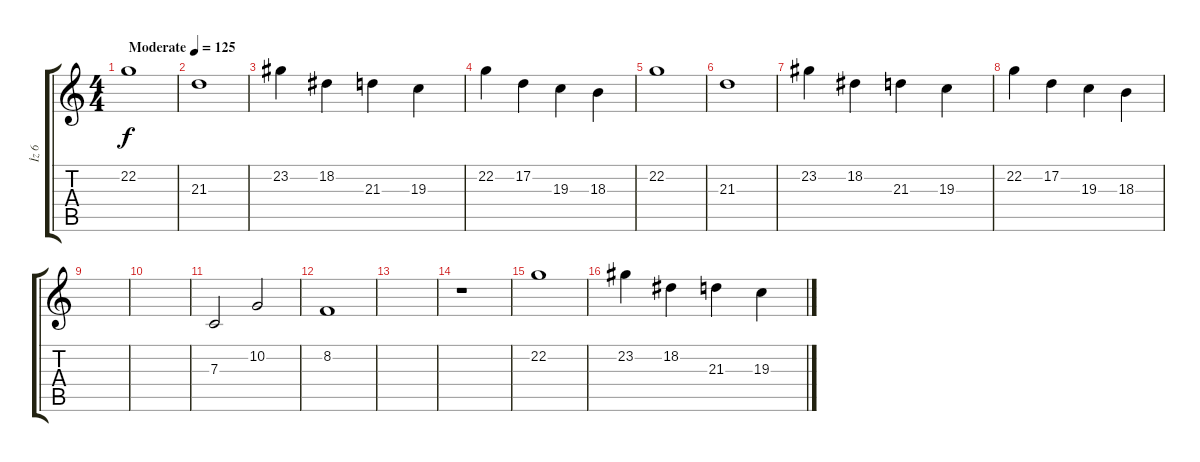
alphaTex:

\track ("İz 6" "İz 6") {instrument stringensemble2}
\staff {score tabs}
\tuning (D4 A3 F3 C3 G2 C2) {hide}
\ts (4 4)
\tempo (125 "Moderate")
\clef g2
\ks c
22.2.1{dy f instrument stringensemble2} |
21.3.1 |
23.2.4 18.2.4 21.3.4 19.3.4 |
22.2.4 17.2.4 19.3.4 18.3.4 |
22.2.1 |
21.3.1 |
23.2.4 18.2.4 21.3.4 19.3.4 |
22.2.4 17.2.4 19.3.4 18.3.4 |
|
|
7.3.2 10.2.2 |
8.2.1 |
|
r.1{volume 5} |
22.2.1{volume 16} |
23.2.4 18.2.4 21.3.4 19.3.4
